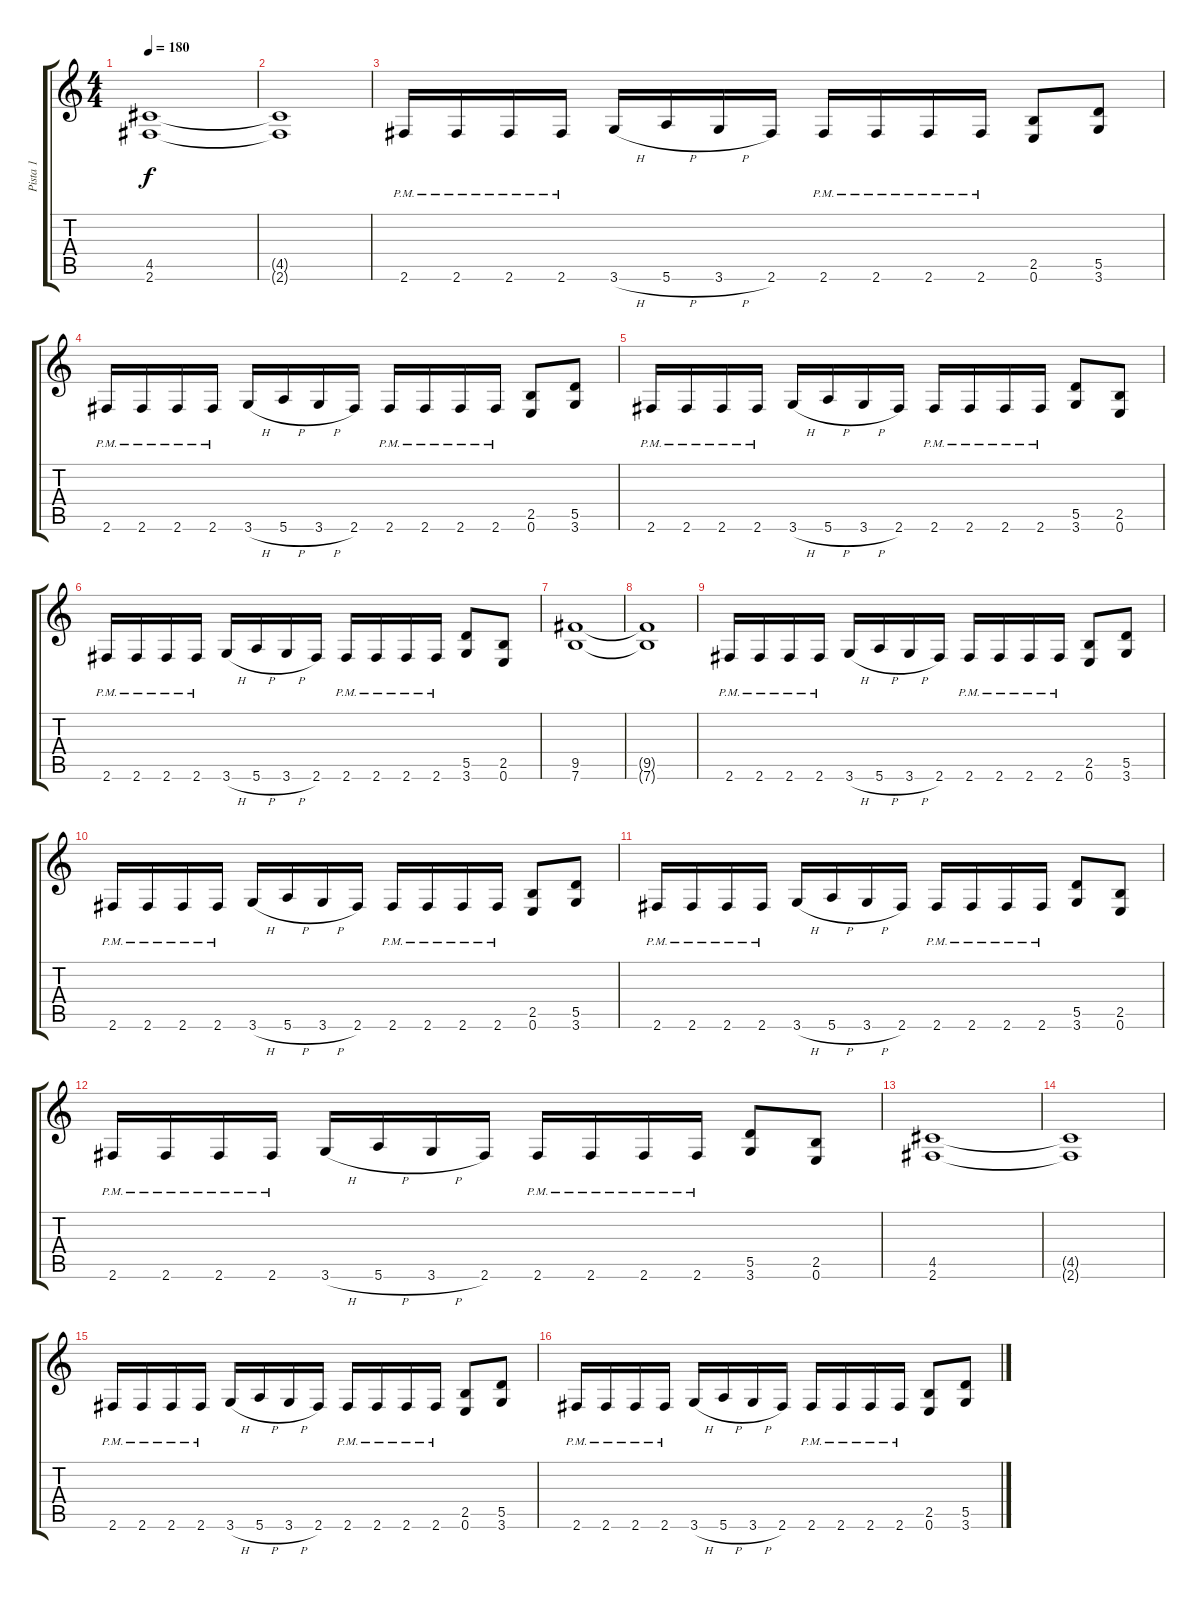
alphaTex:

\track ("Pista 1" "Pista 1") {instrument distortionguitar}
\staff {score tabs}
\tuning (E4 B3 G3 D3 A2 E2) {hide}
\ts (4 4)
\tempo 180
\clef g2
\ks c
(4.5 2.6).1{dy f instrument distortionguitar} |
(4.5{t} 2.6{t}).1 |
2.6{pm}.16 2.6{pm}.16 2.6{pm}.16 2.6{pm}.16 3.6{h}.16 5.6{h}.16 3.6{h}.16 2.6.16 2.6{pm}.16 2.6{pm}.16 2.6{pm}.16 2.6{pm}.16 (2.5 0.6).8 (5.5 3.6).8 |
2.6{pm}.16 2.6{pm}.16 2.6{pm}.16 2.6{pm}.16 3.6{h}.16 5.6{h}.16 3.6{h}.16 2.6.16 2.6{pm}.16 2.6{pm}.16 2.6{pm}.16 2.6{pm}.16 (2.5 0.6).8 (5.5 3.6).8 |
2.6{pm}.16 2.6{pm}.16 2.6{pm}.16 2.6{pm}.16 3.6{h}.16 5.6{h}.16 3.6{h}.16 2.6.16 2.6{pm}.16 2.6{pm}.16 2.6{pm}.16 2.6{pm}.16 (5.5 3.6).8 (2.5 0.6).8 |
2.6{pm}.16 2.6{pm}.16 2.6{pm}.16 2.6{pm}.16 3.6{h}.16 5.6{h}.16 3.6{h}.16 2.6.16 2.6{pm}.16 2.6{pm}.16 2.6{pm}.16 2.6{pm}.16 (5.5 3.6).8 (2.5 0.6).8 |
(9.5 7.6).1 |
(9.5{t} 7.6{t}).1 |
2.6{pm}.16 2.6{pm}.16 2.6{pm}.16 2.6{pm}.16 3.6{h}.16 5.6{h}.16 3.6{h}.16 2.6.16 2.6{pm}.16 2.6{pm}.16 2.6{pm}.16 2.6{pm}.16 (2.5 0.6).8 (5.5 3.6).8 |
2.6{pm}.16 2.6{pm}.16 2.6{pm}.16 2.6{pm}.16 3.6{h}.16 5.6{h}.16 3.6{h}.16 2.6.16 2.6{pm}.16 2.6{pm}.16 2.6{pm}.16 2.6{pm}.16 (2.5 0.6).8 (5.5 3.6).8 |
2.6{pm}.16 2.6{pm}.16 2.6{pm}.16 2.6{pm}.16 3.6{h}.16 5.6{h}.16 3.6{h}.16 2.6.16 2.6{pm}.16 2.6{pm}.16 2.6{pm}.16 2.6{pm}.16 (5.5 3.6).8 (2.5 0.6).8 |
2.6{pm}.16 2.6{pm}.16 2.6{pm}.16 2.6{pm}.16 3.6{h}.16 5.6{h}.16 3.6{h}.16 2.6.16 2.6{pm}.16 2.6{pm}.16 2.6{pm}.16 2.6{pm}.16 (5.5 3.6).8 (2.5 0.6).8 |
(4.5 2.6).1 |
(4.5{t} 2.6{t}).1 |
2.6{pm}.16 2.6{pm}.16 2.6{pm}.16 2.6{pm}.16 3.6{h}.16 5.6{h}.16 3.6{h}.16 2.6.16 2.6{pm}.16 2.6{pm}.16 2.6{pm}.16 2.6{pm}.16 (2.5 0.6).8 (5.5 3.6).8 |
2.6{pm}.16 2.6{pm}.16 2.6{pm}.16 2.6{pm}.16 3.6{h}.16 5.6{h}.16 3.6{h}.16 2.6.16 2.6{pm}.16 2.6{pm}.16 2.6{pm}.16 2.6{pm}.16 (2.5 0.6).8 (5.5 3.6).8
